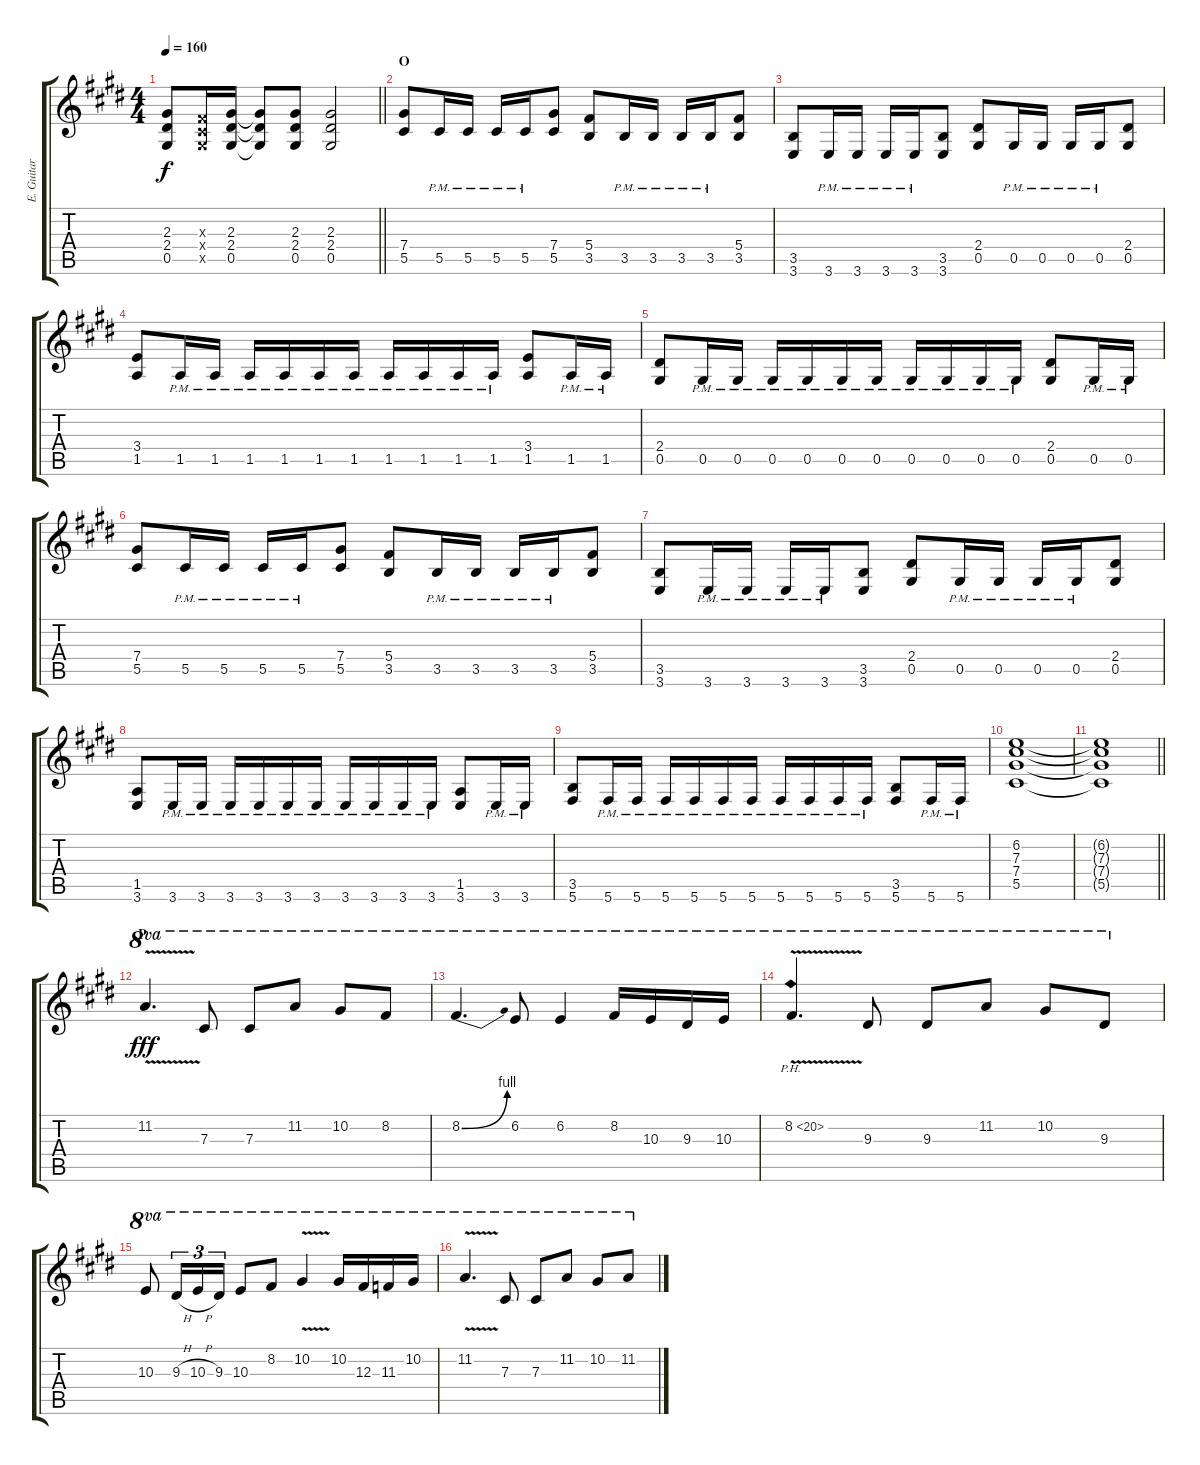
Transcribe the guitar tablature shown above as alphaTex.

\track ("E. Guitar I" "E. Guitar ") {instrument overdrivenguitar}
\staff {score tabs}
\tuning (Eb4 Bb3 Gb3 Db3 Ab2 Db2) {hide}
\ts (4 4)
\tempo 160
\clef g2
\barLineRight lightlight
\ks e
(2.3 2.4 0.5).8{dy f} (0.3{x} 0.4{x} 0.5{x}).16 (2.3 2.4 0.5).16 (2.3{t} 2.4{t} 0.5{t}).8 (2.3 2.4 0.5).8 (2.3 2.4 0.5).2 |
\section ("" "O")
(7.4 5.5).8 5.5{pm}.16 5.5{pm}.16 5.5{pm}.16 5.5{pm}.16 (7.4 5.5).8 (5.4 3.5).8 3.5{pm}.16 3.5{pm}.16 3.5{pm}.16 3.5{pm}.16 (5.4 3.5).8 |
(3.5 3.6).8 3.6{pm}.16 3.6{pm}.16 3.6{pm}.16 3.6{pm}.16 (3.5 3.6).8 (2.4 0.5).8 0.5{pm}.16 0.5{pm}.16 0.5{pm}.16 0.5{pm}.16 (2.4 0.5).8 |
(3.4 1.5).8 1.5{pm}.16 1.5{pm}.16 1.5{pm}.16 1.5{pm}.16 1.5{pm}.16 1.5{pm}.16 1.5{pm}.16 1.5{pm}.16 1.5{pm}.16 1.5{pm}.16 (3.4 1.5).8 1.5{pm}.16 1.5{pm}.16 |
(2.4 0.5).8 0.5{pm}.16 0.5{pm}.16 0.5{pm}.16 0.5{pm}.16 0.5{pm}.16 0.5{pm}.16 0.5{pm}.16 0.5{pm}.16 0.5{pm}.16 0.5{pm}.16 (2.4 0.5).8 0.5{pm}.16 0.5{pm}.16 |
(7.4 5.5).8 5.5{pm}.16 5.5{pm}.16 5.5{pm}.16 5.5{pm}.16 (7.4 5.5).8 (5.4 3.5).8 3.5{pm}.16 3.5{pm}.16 3.5{pm}.16 3.5{pm}.16 (5.4 3.5).8 |
(3.5 3.6).8 3.6{pm}.16 3.6{pm}.16 3.6{pm}.16 3.6{pm}.16 (3.5 3.6).8 (2.4 0.5).8 0.5{pm}.16 0.5{pm}.16 0.5{pm}.16 0.5{pm}.16 (2.4 0.5).8 |
(1.5 3.6).8 3.6{pm}.16 3.6{pm}.16 3.6{pm}.16 3.6{pm}.16 3.6{pm}.16 3.6{pm}.16 3.6{pm}.16 3.6{pm}.16 3.6{pm}.16 3.6{pm}.16 (1.5 3.6).8 3.6{pm}.16 3.6{pm}.16 |
(3.5 5.6).8 5.6{pm}.16 5.6{pm}.16 5.6{pm}.16 5.6{pm}.16 5.6{pm}.16 5.6{pm}.16 5.6{pm}.16 5.6{pm}.16 5.6{pm}.16 5.6{pm}.16 (3.5 5.6).8 5.6{pm}.16 5.6{pm}.16 |
(6.2 7.3 7.4 5.5).1 |
\barLineRight lightlight
(6.2{t} 7.3{t} 7.4{t} 5.5{t}).1 |
\section ("" "P")
11.2{v}.4{d ot 8va dy fff} 7.3.8{ot 8va} 7.3.8{ot 8va} 11.2.8{ot 8va} 10.2.8{ot 8va} 8.2.8{ot 8va} |
8.2{be (bend 0 0 60 4)}.4{d ot 8va} 6.2.8{ot 8va} 6.2.4{ot 8va} 8.2.16{ot 8va} 10.3.16{ot 8va} 9.3.16{ot 8va} 10.3.16{ot 8va} |
8.2{ph 12 v}.4{d ot 8va} 9.3.8{ot 8va} 9.3.8{ot 8va} 11.2.8{ot 8va} 10.2.8{ot 8va} 9.3.8{ot 8va} |
10.3.8{ot 8va} 9.3{h}.16{tu (3 2) ot 8va} 10.3{h}.16{tu (3 2) ot 8va} 9.3.16{tu (3 2) ot 8va} 10.3.8{ot 8va} 8.2.8{ot 8va} 10.2{v}.4{ot 8va} 10.2.16{ot 8va} 12.3.16{ot 8va} 11.3.16{ot 8va} 10.2.16{ot 8va} |
11.2{v}.4{d ot 8va} 7.3.8{ot 8va} 7.3.8{ot 8va} 11.2.8{ot 8va} 10.2.8{ot 8va} 11.2.8{ot 8va}
